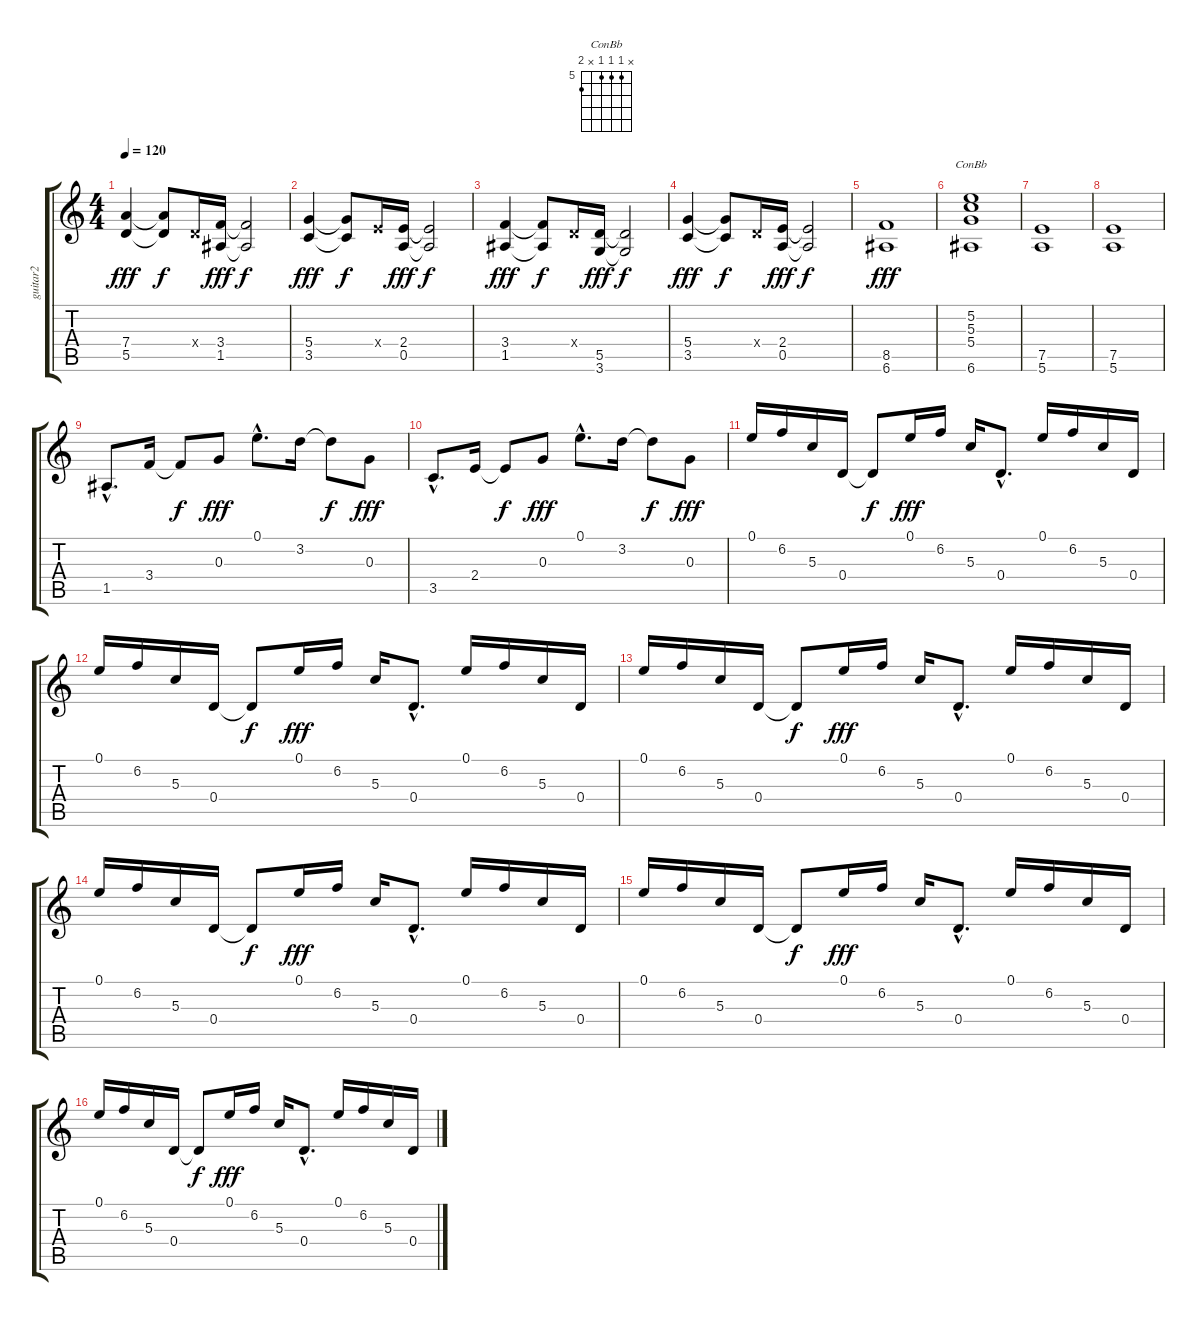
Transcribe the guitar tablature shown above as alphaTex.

\track ("guitar2" "guitar2") {instrument distortionguitar}
\staff {score tabs}
\tuning (E4 B3 G3 D3 A2 E2) {hide}
\chord ("ConBb" x 5 5 5 x 6) {firstfret 5}
\ts (4 4)
\tempo 120
\clef g2
\ks c
(7.4 5.5).4{dy fff} (7.4{t} 5.5{t}).8{dy f} 0.4{x}.16 (3.4 1.5).16{dy fff} (3.4{t} 1.5{t}).2{dy f} |
(5.4 3.5).4{dy fff} (5.4{t} 3.5{t}).8{dy f} 2.4{x}.16 (2.4 0.5).16{dy fff} (2.4{t} 0.5{t}).2{dy f} |
(3.4 1.5).4{dy fff} (3.4{t} 1.5{t}).8{dy f} 0.4{x}.16 (5.5 3.6).16{dy fff} (5.5{t} 3.6{t}).2{dy f} |
(5.4 3.5).4{dy fff} (5.4{t} 3.5{t}).8{dy f} 0.4{x}.16 (2.4 0.5).16{dy fff} (2.4{t} 0.5{t}).2{dy f} |
(8.5 6.6).1{dy fff} |
(5.2 5.3 5.4 6.6).1{ch "ConBb"} |
(7.5 5.6).1 |
(7.5 5.6).1 |
1.5{hac}.8{d} 3.4.16 3.4{t}.8{dy f} 0.3.8{dy fff} 0.1{hac}.8{d} 3.2.16 3.2{t}.8{dy f} 0.3.8{dy fff} |
3.5{hac}.8{d} 2.4.16 2.4{t}.8{dy f} 0.3.8{dy fff} 0.1{hac}.8{d} 3.2.16 3.2{t}.8{dy f} 0.3.8{dy fff} |
0.1.16 6.2.16 5.3.16 0.4.16 0.4{t}.8{dy f} 0.1.16{dy fff} 6.2.16 5.3.16 0.4{hac}.8{d} 0.1.16 6.2.16 5.3.16 0.4.16 |
0.1.16 6.2.16 5.3.16 0.4.16 0.4{t}.8{dy f} 0.1.16{dy fff} 6.2.16 5.3.16 0.4{hac}.8{d} 0.1.16 6.2.16 5.3.16 0.4.16 |
0.1.16 6.2.16 5.3.16 0.4.16 0.4{t}.8{dy f} 0.1.16{dy fff} 6.2.16 5.3.16 0.4{hac}.8{d} 0.1.16 6.2.16 5.3.16 0.4.16 |
0.1.16 6.2.16 5.3.16 0.4.16 0.4{t}.8{dy f} 0.1.16{dy fff} 6.2.16 5.3.16 0.4{hac}.8{d} 0.1.16 6.2.16 5.3.16 0.4.16 |
0.1.16 6.2.16 5.3.16 0.4.16 0.4{t}.8{dy f} 0.1.16{dy fff} 6.2.16 5.3.16 0.4{hac}.8{d} 0.1.16 6.2.16 5.3.16 0.4.16 |
0.1.16 6.2.16 5.3.16 0.4.16 0.4{t}.8{dy f} 0.1.16{dy fff} 6.2.16 5.3.16 0.4{hac}.8{d} 0.1.16 6.2.16 5.3.16 0.4.16
